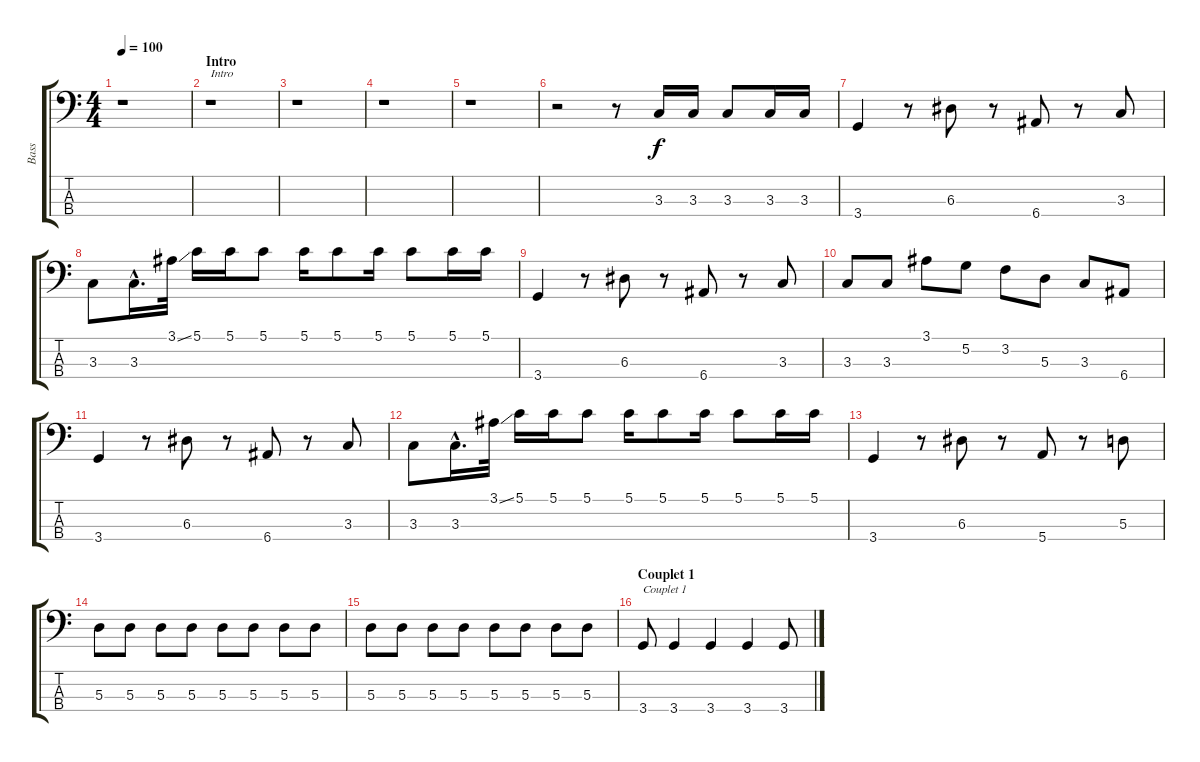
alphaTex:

\track ("Bass" "Bass") {instrument electricbassfinger}
\staff {score tabs}
\tuning (G2 D2 A1 E1) {hide}
\ts (4 4)
\tempo 100
\clef f4
\ks c
r.1{dy f instrument electricbassfinger} |
\section ("" "Intro")
r.1{txt "Intro"} |
r.1 |
r.1 |
r.1 |
r.2 r.8 3.3.16 3.3.16 3.3.8 3.3.16 3.3.16 |
3.4.4 r.8 6.3.8 r.8 6.4.8 r.8 3.3.8 |
3.3.8 3.3{hac}.16{d} 3.1{ss}.32 5.1.16 5.1.16 5.1.8 5.1.16 5.1.8 5.1.16 5.1.8 5.1.16 5.1.16 |
3.4.4 r.8 6.3.8 r.8 6.4.8 r.8 3.3.8 |
3.3.8 3.3.8 3.1.8 5.2.8 3.2.8 5.3.8 3.3.8 6.4.8 |
3.4.4 r.8 6.3.8 r.8 6.4.8 r.8 3.3.8 |
3.3.8 3.3{hac}.16{d} 3.1{ss}.32 5.1.16 5.1.16 5.1.8 5.1.16 5.1.8 5.1.16 5.1.8 5.1.16 5.1.16 |
3.4.4 r.8 6.3.8 r.8 5.4.8 r.8 5.3.8 |
5.3.8 5.3.8 5.3.8 5.3.8 5.3.8 5.3.8 5.3.8 5.3.8 |
5.3.8 5.3.8 5.3.8 5.3.8 5.3.8 5.3.8 5.3.8 5.3.8 |
\section ("" "Couplet 1")
3.4.8{txt "Couplet 1"} 3.4.4 3.4.4 3.4.4 3.4.8
